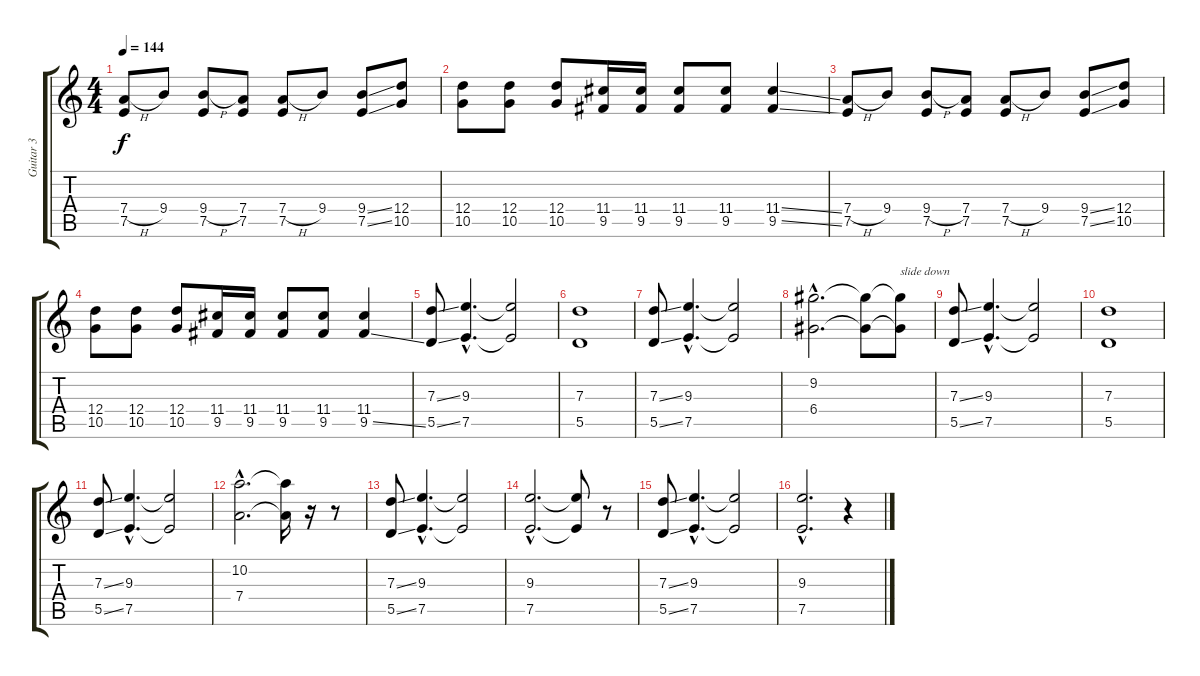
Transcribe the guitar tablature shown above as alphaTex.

\track ("Guitar 3" "Guitar 3") {instrument overdrivenguitar}
\staff {score tabs}
\tuning (E4 B3 G3 D3 A2 E2) {hide}
\ts (4 4)
\tempo 144
\clef g2
\ks c
(7.4{h} 7.5).8{dy f} 9.4.8 (9.4{h} 7.5).8 (7.4 7.5).8 (7.4{h} 7.5).8 9.4.8 (9.4{ss} 7.5{ss}).8 (12.4 10.5).8 |
(12.4 10.5).8 (12.4 10.5).8 (12.4 10.5).8 (11.4 9.5).16 (11.4 9.5).16 (11.4 9.5).8 (11.4 9.5).8 (11.4{ss} 9.5{ss}).4 |
(7.4{h} 7.5).8 9.4.8 (9.4{h} 7.5).8 (7.4 7.5).8 (7.4{h} 7.5).8 9.4.8 (9.4{ss} 7.5{ss}).8 (12.4 10.5).8 |
(12.4 10.5).8 (12.4 10.5).8 (12.4 10.5).8 (11.4 9.5).16 (11.4 9.5).16 (11.4 9.5).8 (11.4 9.5).8 (11.4 9.5{ss}).4 |
(7.3{ss} 5.5{ss}).8 (9.3{hac} 7.5{hac}).4{d} (9.3{t} 7.5{t}).2 |
(7.3 5.5).1 |
(7.3{ss} 5.5{ss}).8 (9.3{hac} 7.5{hac}).4{d} (9.3{t} 7.5{t}).2 |
(9.2{hac} 6.4{hac}).2{d} (9.2{t} 6.4{t}).8 (9.2{t} 6.4{t}).8{txt "slide down"} |
(7.3{ss} 5.5{ss}).8 (9.3{hac} 7.5{hac}).4{d} (9.3{t} 7.5{t}).2 |
(7.3 5.5).1 |
(7.3{ss} 5.5{ss}).8 (9.3{hac} 7.5{hac}).4{d} (9.3{t} 7.5{t}).2 |
(10.2{hac} 7.4{hac}).2{d} (10.2{t} 7.4{t}).16 r.16 r.8 |
(7.3{ss} 5.5{ss}).8 (9.3{hac} 7.5{hac}).4{d} (9.3{t} 7.5{t}).2 |
(9.3{hac} 7.5{hac}).2{d} (9.3{t} 7.5{t}).8 r.8 |
(7.3{ss} 5.5{ss}).8 (9.3{hac} 7.5{hac}).4{d} (9.3{t} 7.5{t}).2 |
(9.3{hac} 7.5{hac}).2{d} r.4
